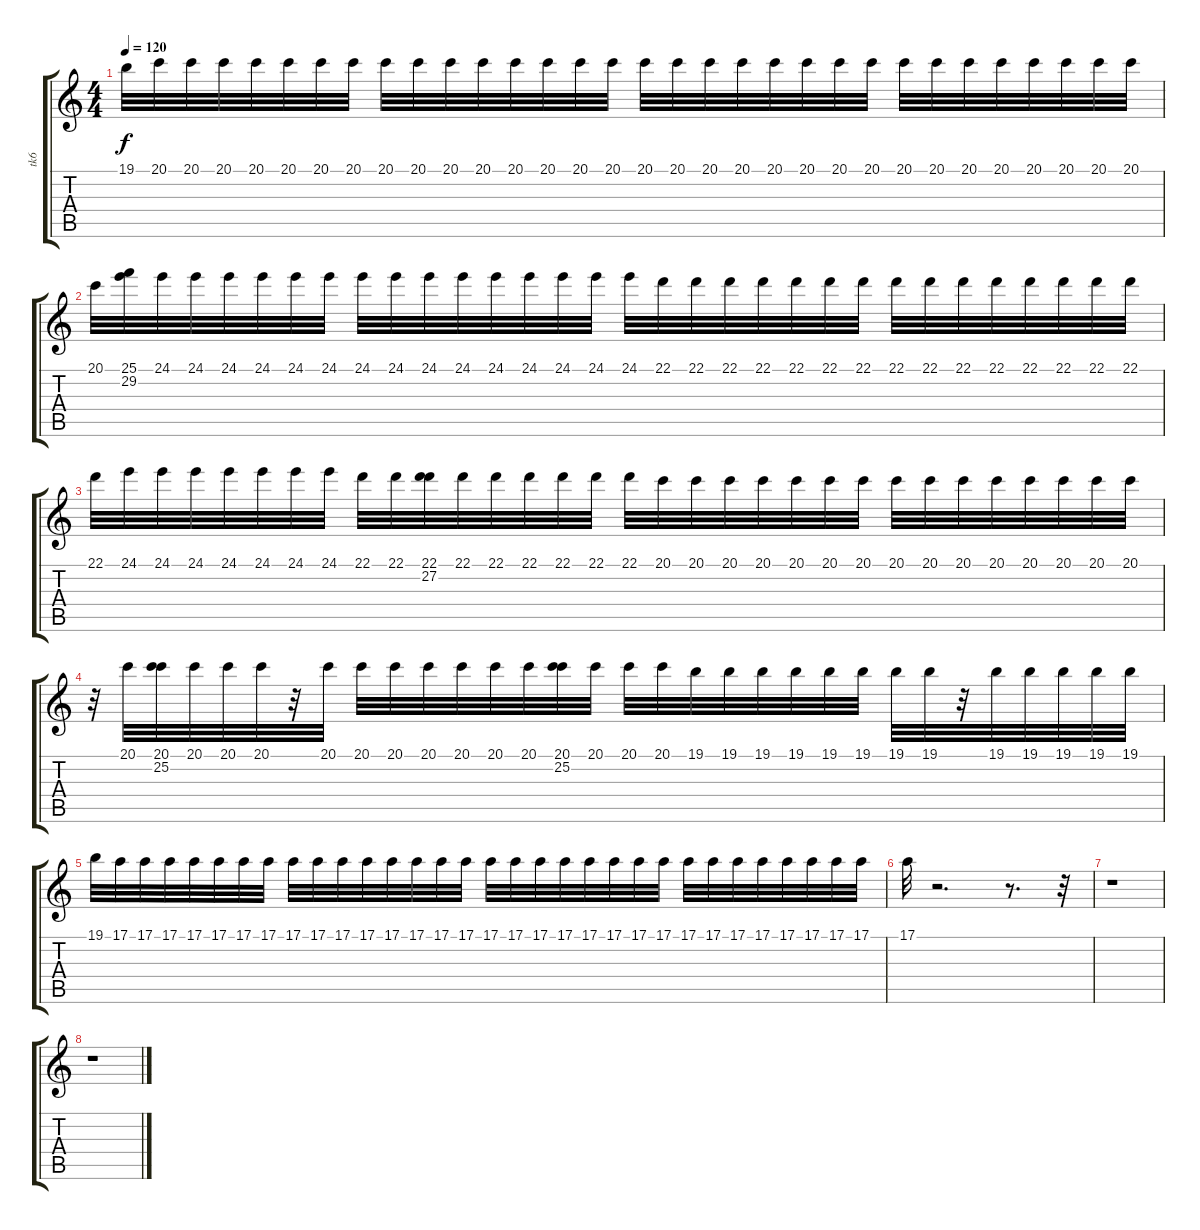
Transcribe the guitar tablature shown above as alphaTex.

\track ("tk6" "tk6") {instrument electricgrandpiano}
\staff {score tabs}
\tuning (E4 B3 G3 D3 A2 E2) {hide}
\ts (4 4)
\tempo 120
\clef g2
\ks c
19.1.32{dy f} 20.1.32 20.1.32 20.1.32 20.1.32 20.1.32 20.1.32 20.1.32 20.1.32 20.1.32 20.1.32 20.1.32 20.1.32 20.1.32 20.1.32 20.1.32 20.1.32 20.1.32 20.1.32 20.1.32 20.1.32 20.1.32 20.1.32 20.1.32 20.1.32 20.1.32 20.1.32 20.1.32 20.1.32 20.1.32 20.1.32 20.1.32 |
20.1.32 (25.1 29.2).32 24.1.32 24.1.32 24.1.32 24.1.32 24.1.32 24.1.32 24.1.32 24.1.32 24.1.32 24.1.32 24.1.32 24.1.32 24.1.32 24.1.32 24.1.32 22.1.32 22.1.32 22.1.32 22.1.32 22.1.32 22.1.32 22.1.32 22.1.32 22.1.32 22.1.32 22.1.32 22.1.32 22.1.32 22.1.32 22.1.32 |
22.1.32 24.1.32 24.1.32 24.1.32 24.1.32 24.1.32 24.1.32 24.1.32 22.1.32 22.1.32 (22.1 27.2).32 22.1.32 22.1.32 22.1.32 22.1.32 22.1.32 22.1.32 20.1.32 20.1.32 20.1.32 20.1.32 20.1.32 20.1.32 20.1.32 20.1.32 20.1.32 20.1.32 20.1.32 20.1.32 20.1.32 20.1.32 20.1.32 |
r.32 20.1.32 (20.1 25.2).32 20.1.32 20.1.32 20.1.32 r.32 20.1.32 20.1.32 20.1.32 20.1.32 20.1.32 20.1.32 20.1.32 (20.1 25.2).32 20.1.32 20.1.32 20.1.32 19.1.32 19.1.32 19.1.32 19.1.32 19.1.32 19.1.32 19.1.32 19.1.32 r.32 19.1.32 19.1.32 19.1.32 19.1.32 19.1.32 |
19.1.32 17.1.32 17.1.32 17.1.32 17.1.32 17.1.32 17.1.32 17.1.32 17.1.32 17.1.32 17.1.32 17.1.32 17.1.32 17.1.32 17.1.32 17.1.32 17.1.32 17.1.32 17.1.32 17.1.32 17.1.32 17.1.32 17.1.32 17.1.32 17.1.32 17.1.32 17.1.32 17.1.32 17.1.32 17.1.32 17.1.32 17.1.32 |
17.1.32 r.2{d} r.8{d} r.32 |
r.1 |
r.1
